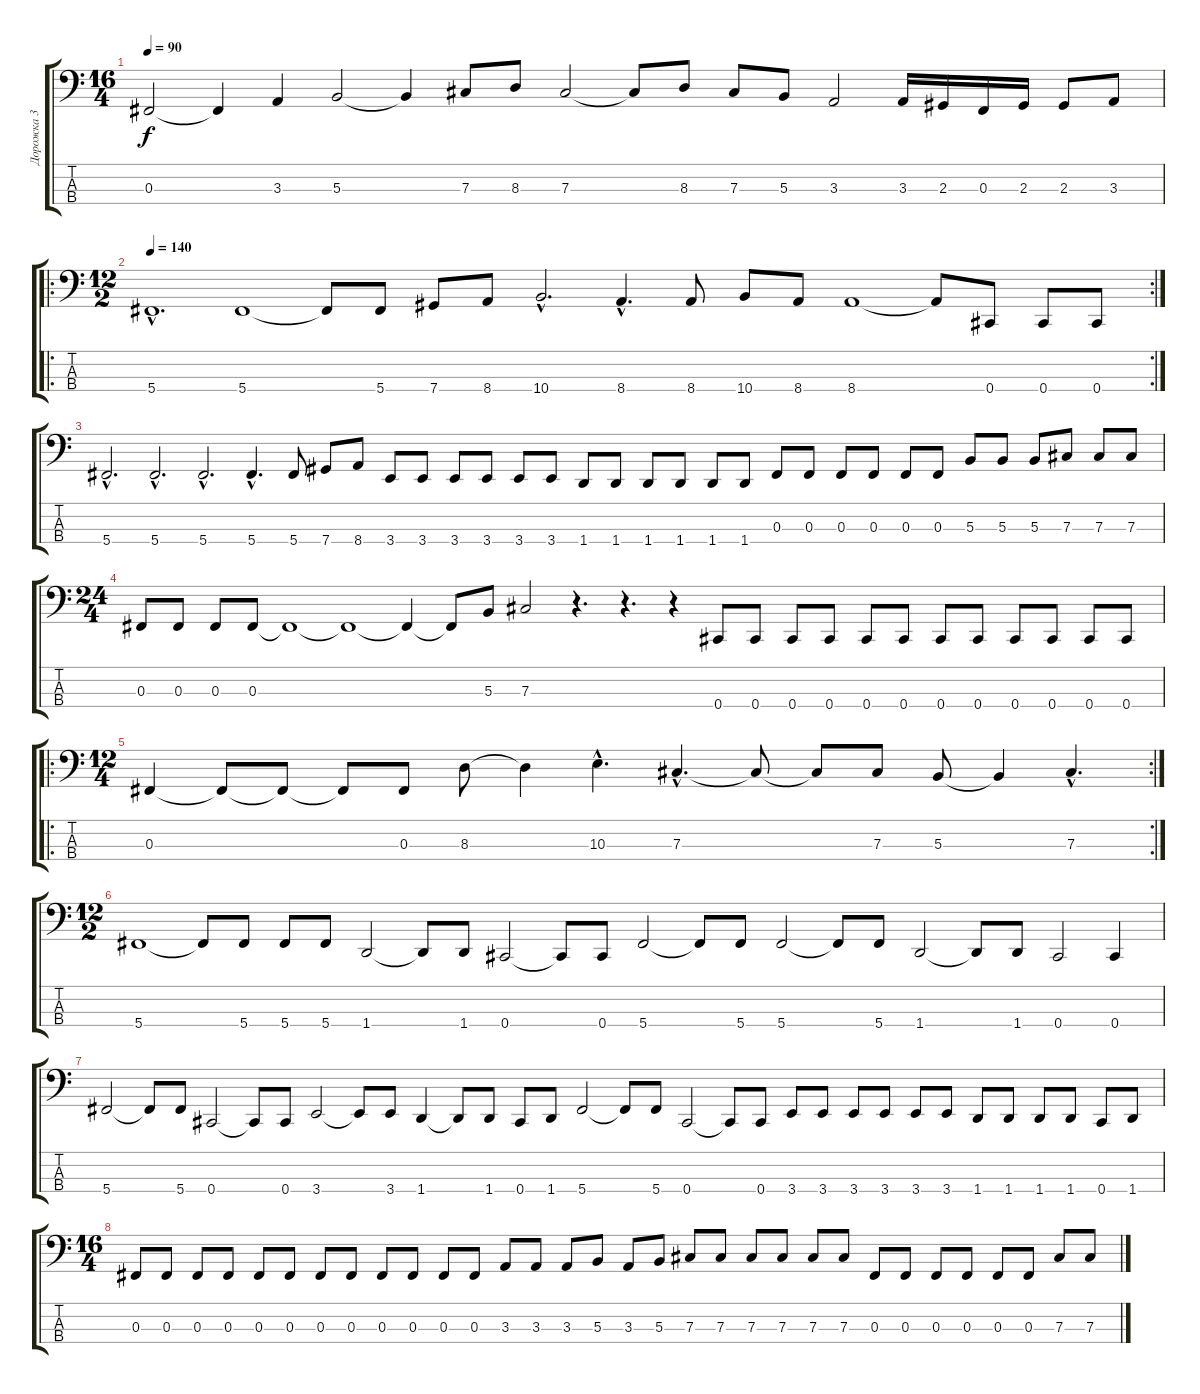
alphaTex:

\track ("Дорожка 3" "Дорожка 3") {instrument electricbasspick}
\staff {score tabs}
\tuning (E2 B1 Gb1 Db1) {hide}
\ts (16 4)
\tempo 90
\clef f4
\ks c
0.3.2{dy f} 0.3{t}.4 3.3.4 5.3.2 5.3{t}.4 7.3.8 8.3.8 7.3.2 7.3{t}.8 8.3.8 7.3.8 5.3.8 3.3.2 3.3.16 2.3.16 0.3.16 2.3.16 2.3.8 3.3.8 |
\ro
\rc 2
\ts (12 2)
\tempo 140
5.4{hac}.1{d} 5.4.1 5.4{t}.8 5.4.8 7.4.8 8.4.8 10.4{hac}.2{d} 8.4{hac}.4{d} 8.4.8 10.4.8 8.4.8 8.4.1 8.4{t}.8 0.4.8 0.4.8 0.4.8 |
5.4{hac}.2{d} 5.4{hac}.2{d} 5.4{hac}.2{d} 5.4{hac}.4{d} 5.4.8 7.4.8 8.4.8 3.4.8 3.4.8 3.4.8 3.4.8 3.4.8 3.4.8 1.4.8 1.4.8 1.4.8 1.4.8 1.4.8 1.4.8 0.3.8 0.3.8 0.3.8 0.3.8 0.3.8 0.3.8 5.3.8 5.3.8 5.3.8 7.3.8 7.3.8 7.3.8 |
\ts (24 4)
0.3.8 0.3.8 0.3.8 0.3.8 0.3{t}.1 0.3{t}.1 0.3{t}.4 0.3{t}.8 5.3.8 7.3.2 r.4{d} r.4{d} r.4 0.4.8 0.4.8 0.4.8 0.4.8 0.4.8 0.4.8 0.4.8 0.4.8 0.4.8 0.4.8 0.4.8 0.4.8 |
\ro
\rc 2
\ts (12 4)
0.3.4 0.3{t}.8 0.3{t}.8 0.3{t}.8 0.3.8 8.3.8 8.3{t}.4 10.3{hac}.4{d} 7.3{hac}.4{d} 7.3{t}.8 7.3{t}.8 7.3.8 5.3.8 5.3{t}.4 7.3{hac}.4{d} |
\ts (12 2)
5.4.1 5.4{t}.8 5.4.8 5.4.8 5.4.8 1.4.2 1.4{t}.8 1.4.8 0.4.2 0.4{t}.8 0.4.8 5.4.2 5.4{t}.8 5.4.8 5.4.2 5.4{t}.8 5.4.8 1.4.2 1.4{t}.8 1.4.8 0.4.2 0.4.4 |
5.4.2 5.4{t}.8 5.4.8 0.4.2 0.4{t}.8 0.4.8 3.4.2 3.4{t}.8 3.4.8 1.4.4 1.4{t}.8 1.4.8 0.4.8 1.4.8 5.4.2 5.4{t}.8 5.4.8 0.4.2 0.4{t}.8 0.4.8 3.4.8 3.4.8 3.4.8 3.4.8 3.4.8 3.4.8 1.4.8 1.4.8 1.4.8 1.4.8 0.4.8 1.4.8 |
\ts (16 4)
0.3.8 0.3.8 0.3.8 0.3.8 0.3.8 0.3.8 0.3.8 0.3.8 0.3.8 0.3.8 0.3.8 0.3.8 3.3.8 3.3.8 3.3.8 5.3.8 3.3.8 5.3.8 7.3.8 7.3.8 7.3.8 7.3.8 7.3.8 7.3.8 0.3.8 0.3.8 0.3.8 0.3.8 0.3.8 0.3.8 7.3.8 7.3.8
